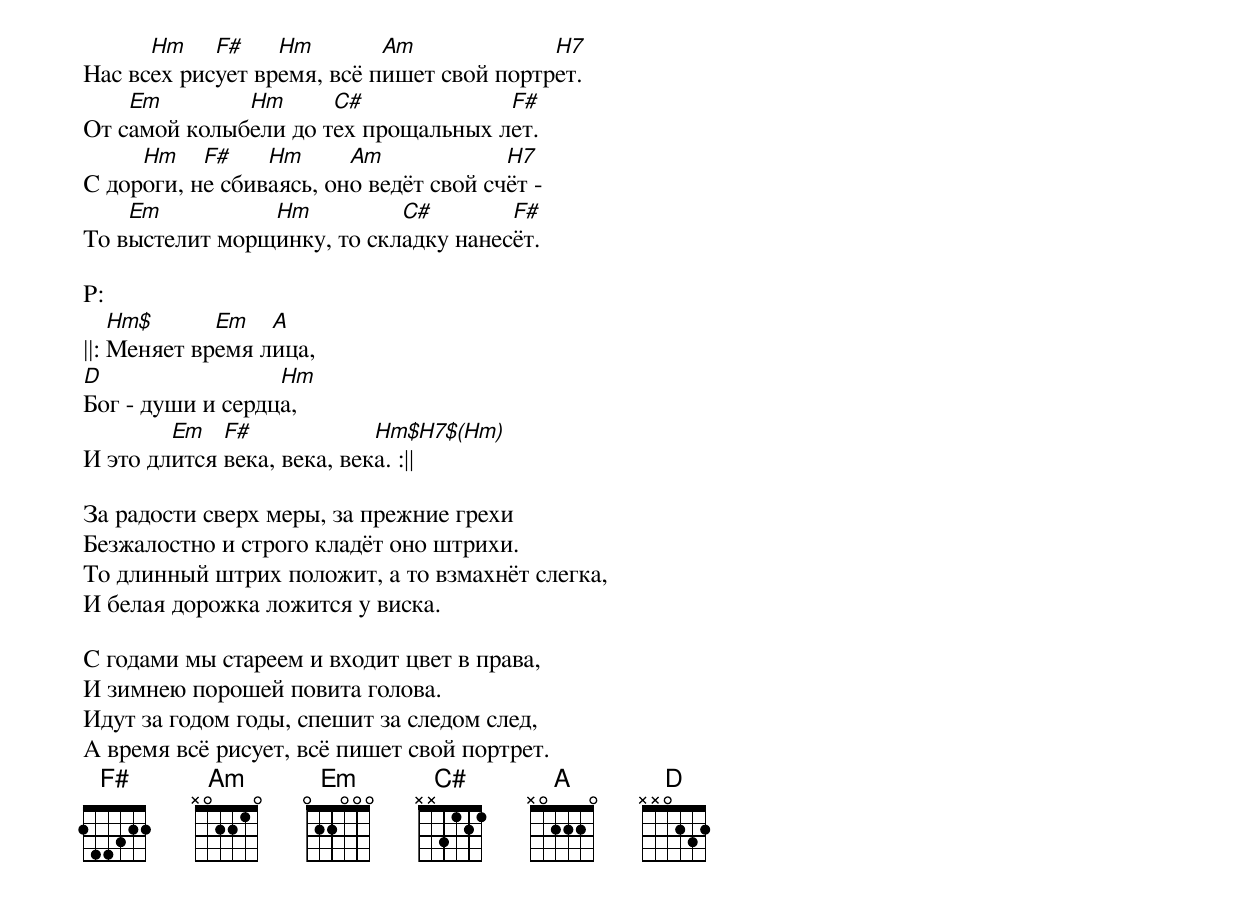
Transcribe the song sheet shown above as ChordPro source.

Нас вс[Hm]ех рис[F#]ует вр[Hm]емя, всё п[Am]ишет свой портр[H7]ет.
От с[Em]амой колыб[Hm]ели до т[C#]ех прощальных л[F#]ет.
С дор[Hm]оги, н[F#]е сбив[Hm]аясь, он[Am]о ведёт свой сч[H7]ёт -
То в[Em]ыстелит морщ[Hm]инку, то скл[C#]адку нанес[F#]ёт.

P:
||: [Hm$]Меняет вр[Em]емя л[A]ица,
[D]Бог - души и сердц[Hm]а,
И это дл[Em]ится [F#]века, века, век[Hm$H7$(Hm)]а. :||

За радости сверх меры, за прежние грехи
Безжалостно и строго кладёт оно штрихи.
То длинный штрих положит, а то взмахнёт слегка,
И белая дорожка ложится у виска.

С годами мы стареем и входит цвет в права,
И зимнею порошей повита голова.
Идут за годом годы, спешит за следом след,
А время всё рисует, всё пишет свой портрет.
